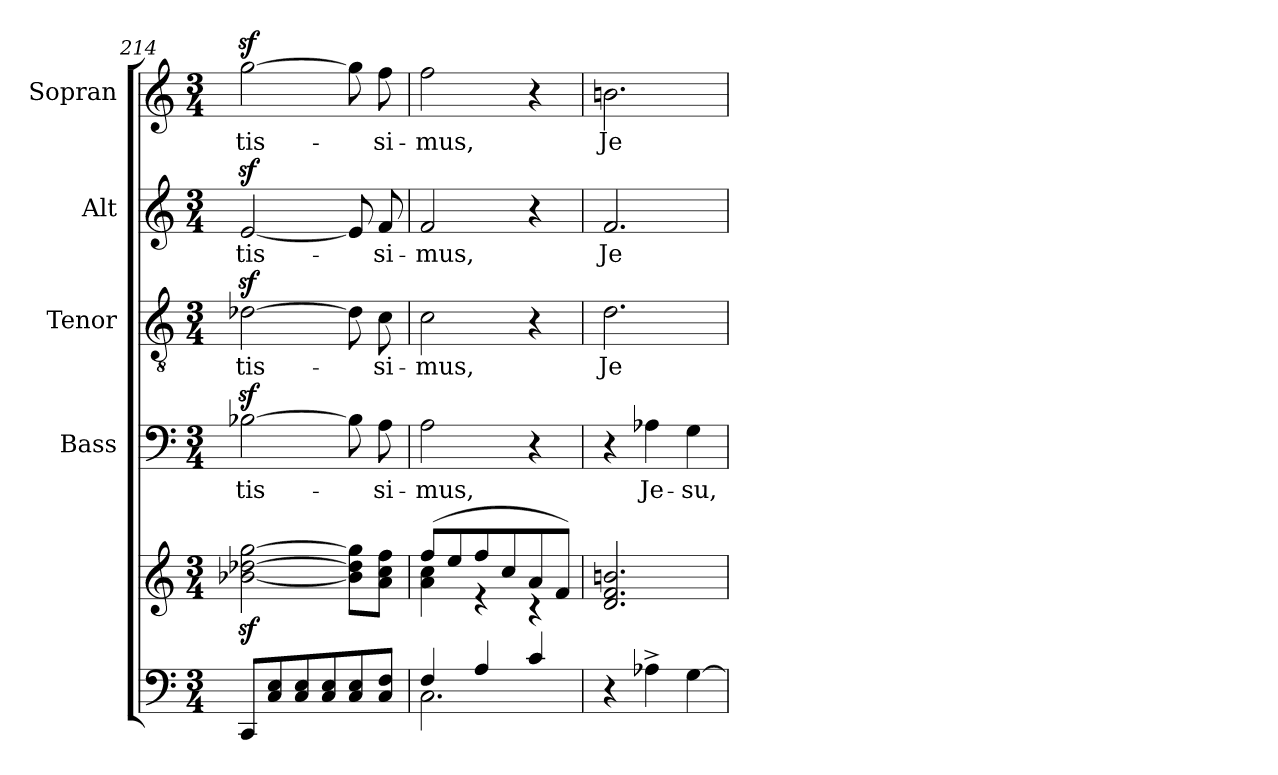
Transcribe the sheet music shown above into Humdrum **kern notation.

**kern	**kern	**kern	**text	**kern	**text	**kern	**text	**kern	**text
*part5	*part5	*part4	*part4	*part3	*part3	*part2	*part2	*part1	*part1
*staff6	*staff5	*staff4	*staff4	*staff3	*staff3	*staff2	*staff2	*staff1	*staff1
*	*	*I"Bass	*	*I"Tenor	*	*I"Alt	*	*I"Sopran	*
*	*	*I'B.	*	*I'T.	*	*I'A.	*	*I'S.	*
*clefF4	*clefG2	*clefF4	*	*clefGv2	*	*clefG2	*	*clefG2	*
*k[]	*k[]	*k[]	*	*k[]	*	*k[]	*	*k[]	*
*C:	*C:	*C:	*	*C:	*	*C:	*	*C:	*
*M3/4	*M3/4	*M3/4	*	*M3/4	*	*M3/4	*	*M3/4	*
=214	=214	=214	=214	=214	=214	=214	=214	=214	=214
!	!	!	!LO:LY:b	!	!LO:LY:b	!	!LO:LY:b	!	!LO:LY:b
8CC/L	[2b-X\z< [2dd-X\z< [2gg\z<	[2B-Xz>\	-tis-	[2d-Xz>\	-tis-	[2ez>/	-tis-	[2ggz>\	-tis-
8C/ 8E/	.	.	.	.	.	.	.	.	.
8C/ 8E/	.	.	.	.	.	.	.	.	.
8C/ 8E/	.	.	.	.	.	.	.	.	.
8C/ 8E/	8b-\] 8dd-\] 8gg\]L	8B-\]	.	8d-\]	.	8e/]	.	8gg\]	.
!	!	!	!LO:LY:b	!	!LO:LY:b	!	!LO:LY:b	!	!LO:LY:b
8C/ 8F/J	8a\ 8cc\ 8ff\J	8A\	-si-	8c\	-si-	8f/	-si-	8ff\	-si-
=215	=215	=215	=215	=215	=215	=215	=215	=215	=215
*^	*^	*	*	*	*	*	*	*	*
!	!	!	!	!	!LO:LY:b	!	!LO:LY:b	!	!LO:LY:b	!	!LO:LY:b
4F/	2.C\	(>8ff/L	4a\ 4cc\	2A\	-mus,	2c\	-mus,	2f/	-mus,	2ff\	-mus,
.	.	8ee/	.	.	.	.	.	.	.	.	.
4A/	.	8ff/	4re	.	.	.	.	.	.	.	.
.	.	8cc/	.	.	.	.	.	.	.	.	.
4c/	.	8a/	4rc	4r	.	4r	.	4r	.	4r	.
.	.	8f/J)	.	.	.	.	.	.	.	.	.
*v	*v	*	*	*	*	*	*	*	*	*	*
*	*v	*v	*	*	*	*	*	*	*	*
!!LO:PB:g=z
=216	=216	=216	=216	=216	=216	=216	=216	=216	=216
!	!	!	!	!	!LO:LY:b	!	!LO:LY:b	!	!LO:LY:b
4r	2.d/ 2.f/ 2.bn/	4r	.	2.d\	Je-	2.f/	Je-	2.bn\	Je-
!	!	!	!LO:LY:b	!	!	!	!	!	!
4A-X^>\	.	4A-X\	Je-	.	.	.	.	.	.
!	!	!	!LO:LY:b	!	!	!	!	!	!
[4G\	.	4G\	-su,	.	.	.	.	.	.
=	=	=	=	=	=	=	=	=	=
*-	*-	*-	*-	*-	*-	*-	*-	*-	*-
